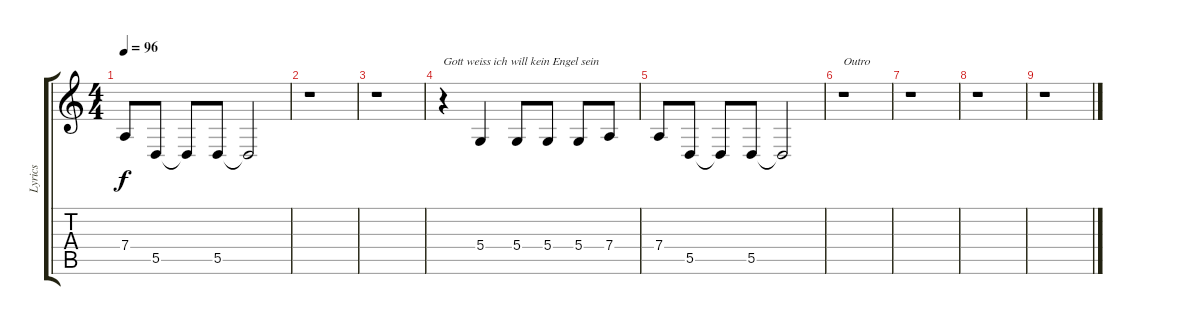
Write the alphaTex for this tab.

\track ("Lyrics" "Lyrics") {instrument pad4choir}
\staff {score tabs}
\tuning (E4 B3 G3 D3 A2 E2) {hide}
\ts (4 4)
\tempo 96
\clef g2
\ks c
7.4.8{dy f} 5.5.8 5.5{t}.8 5.5.8 5.5{t}.2 |
r.1 |
r.1 |
r.4{txt "Gott weiss ich will kein Engel sein"} 5.4.4 5.4.8 5.4.8 5.4.8 7.4.8 |
7.4.8 5.5.8 5.5{t}.8 5.5.8 5.5{t}.2 |
r.1{txt "Outro"} |
r.1 |
r.1 |
r.1
